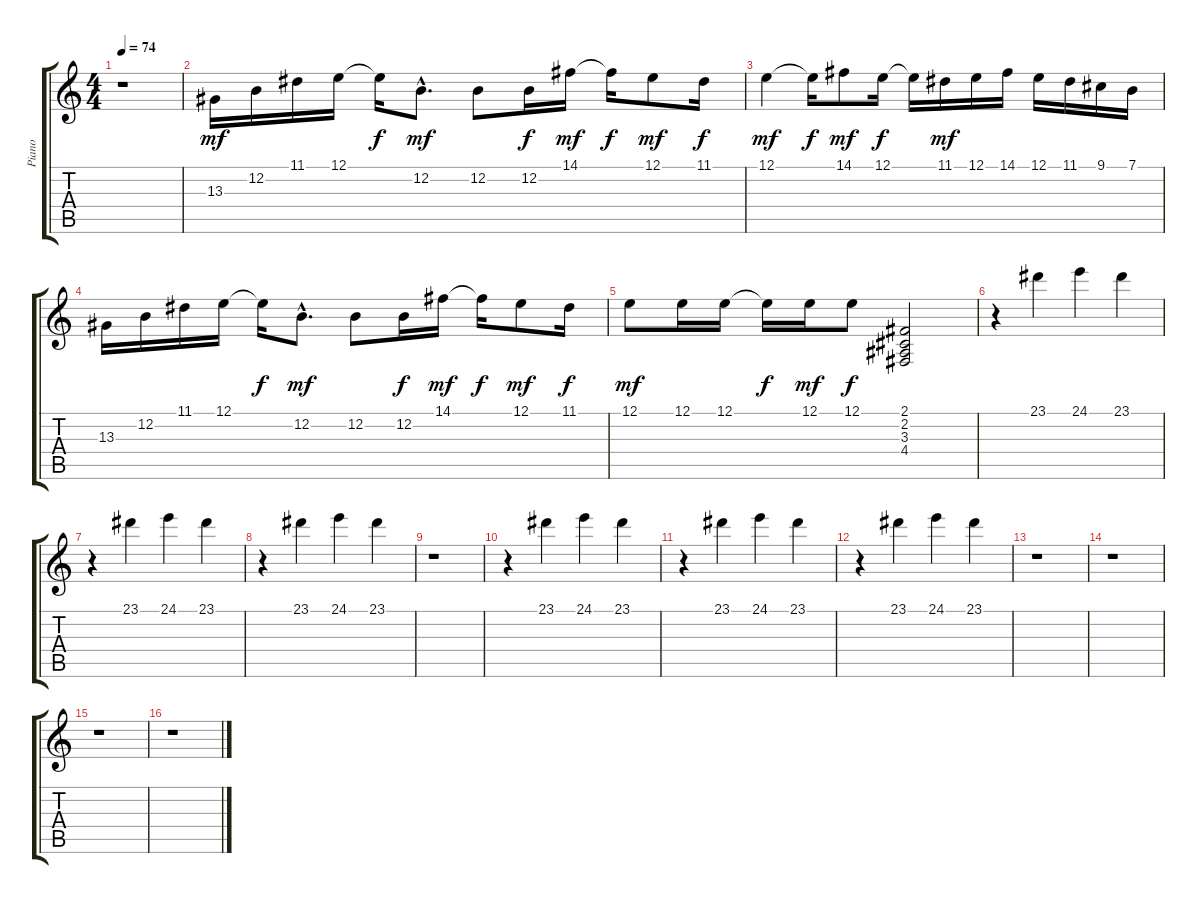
\track ("Piano" "Piano") {instrument acousticgrandpiano}
\staff {score tabs}
\tuning (E4 B3 G3 D3 A2 E2) {hide}
\ts (4 4)
\tempo 74
\clef g2
\ks c
r.1{dy f} |
13.3.16{dy mf} 12.2.16 11.1.16 12.1.16 12.1{t}.16{dy f} 12.2{hac}.8{d dy mf} 12.2.8 12.2.16{dy f} 14.1.16{dy mf} 14.1{t}.16{dy f} 12.1.8{dy mf} 11.1.16{dy f} |
12.1.4{dy mf} 12.1{t}.16{dy f} 14.1.8{dy mf} 12.1.16{dy f} 12.1{t}.16 11.1.16{dy mf} 12.1.16 14.1.16 12.1.16 11.1.16 9.1.16 7.1.16 |
13.3.16 12.2.16 11.1.16 12.1.16 12.1{t}.16{dy f} 12.2{hac}.8{d dy mf} 12.2.8 12.2.16{dy f} 14.1.16{dy mf} 14.1{t}.16{dy f} 12.1.8{dy mf} 11.1.16{dy f} |
12.1.8{dy mf} 12.1.16 12.1.16 12.1{t}.16{dy f} 12.1.16{dy mf} 12.1.8{dy f} (2.1 2.2 3.3 4.4).2 |
r.4{volume 8 instrument stringensemble1} 23.1.4 24.1.4 23.1.4 |
r.4 23.1.4 24.1.4 23.1.4 |
r.4 23.1.4 24.1.4 23.1.4 |
r.1 |
r.4 23.1.4 24.1.4 23.1.4 |
r.4 23.1.4 24.1.4 23.1.4 |
r.4 23.1.4 24.1.4 23.1.4 |
r.1 |
r.1 |
r.1 |
r.1
